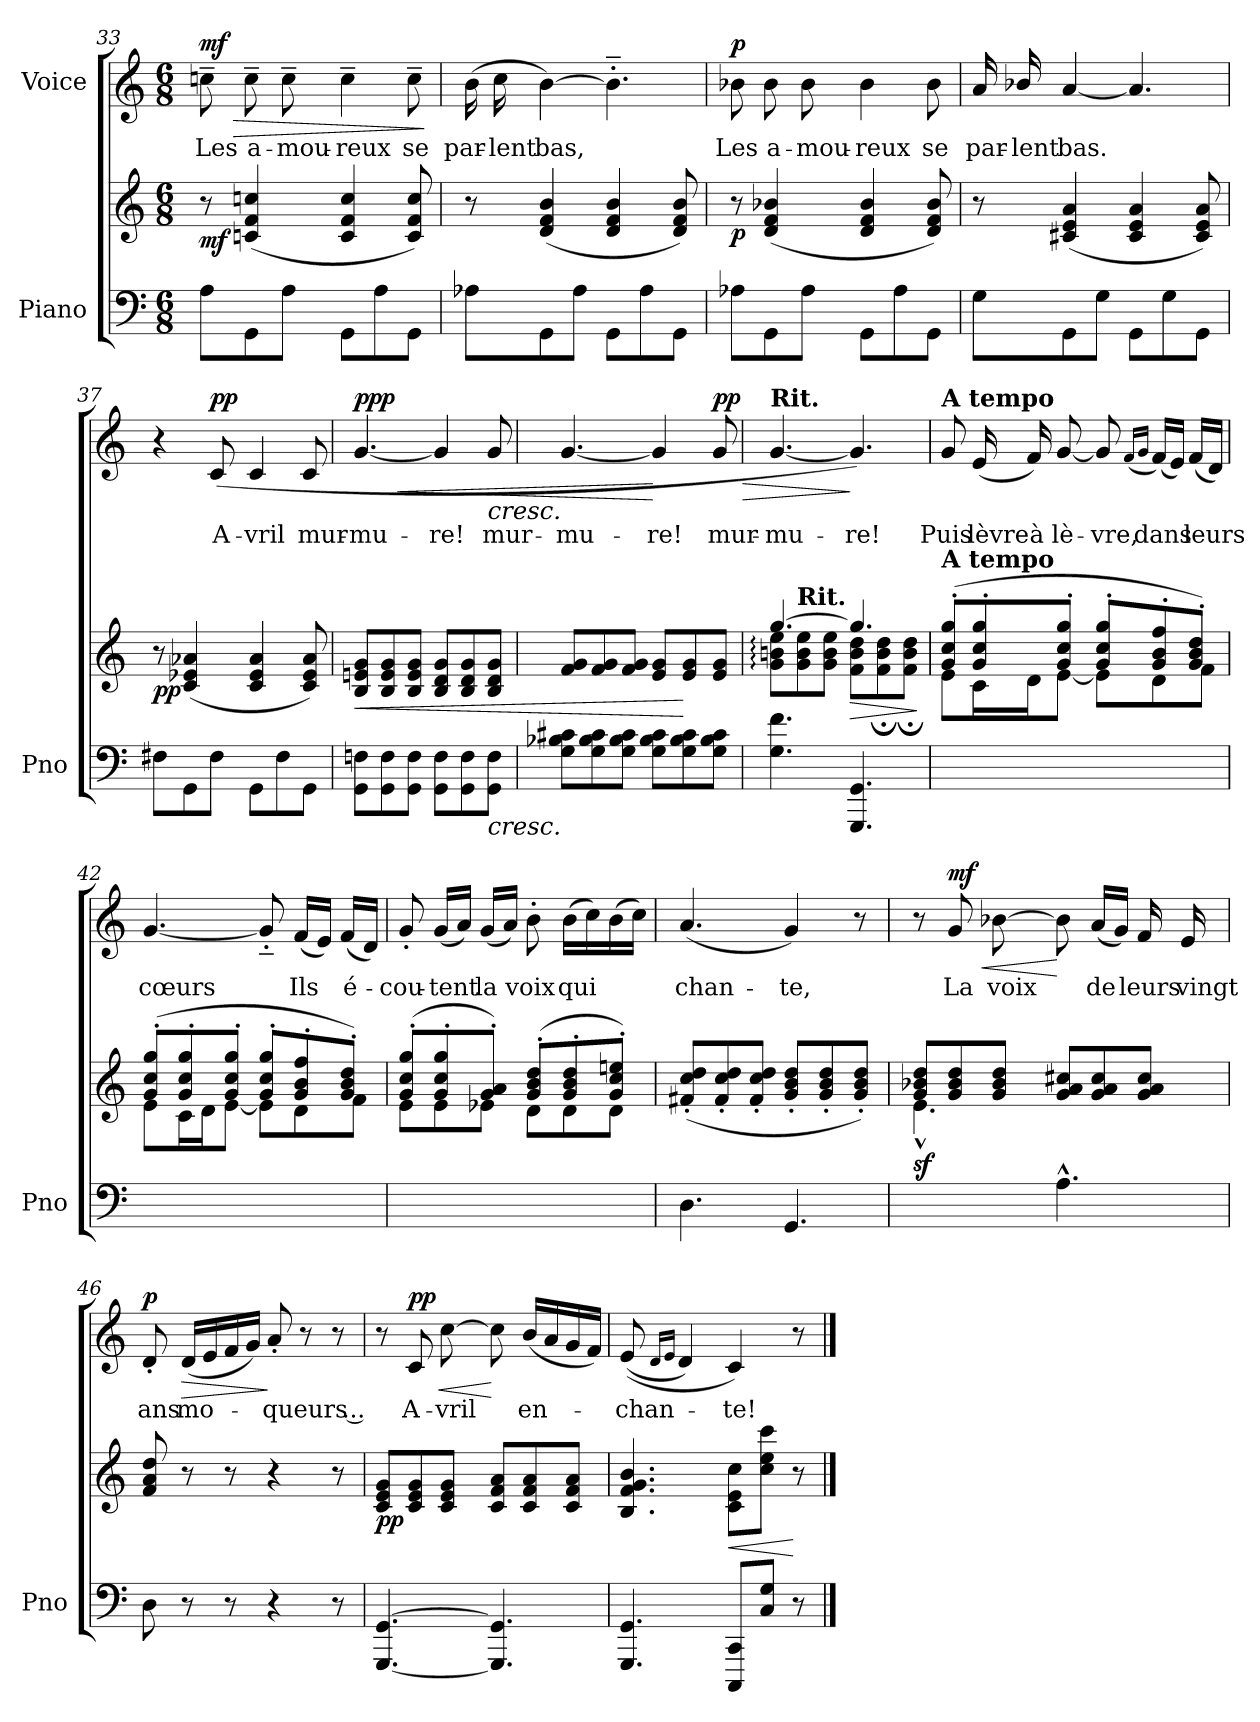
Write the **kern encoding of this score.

**kern	**kern	**dynam	**kern	**text	**dynam
*part2	*part2	*part2	*part1	*part1	*part1
*staff3	*staff2	*staff2/3	*staff1	*staff1	*staff1
*I"Piano	*	*	*I"Voice	*	*
*I'Pno	*	*	*	*	*
*clefF4	*clefG2	*	*clefG2	*	*
*k[]	*k[]	*	*k[]	*	*
*M6/8	*M6/8	*	*M6/8	*	*
=33	=33	=33	=33	=33	=33
!	!	!LO:DY:b	!	!LO:LY:b	!LO:HP:b
!	!	!	!	!	!LO:DY:n=1:a
8A\L	8r	mf	8ccn~\	Les	> mf
!	!	!	!	!LO:LY:b	!
8GG\	(>4cn/ 4f/ 4ccn/	.	8cc~\	a-	.
!	!	!	!	!LO:LY:b	!
8A\J	.	.	8cc~\	-mou-	.
!	!	!	!	!LO:LY:b	!
8GG\L	4c/ 4f/ 4cc/	.	4cc~\	-reux	.
8A\	.	.	.	.	.
!	!	!	!	!LO:LY:b	!
8GG\J	8c/ 8f/ 8cc/)	.	8cc~\	se	.
.	.	.	.	.	]
=34	=34	=34	=34	=34	=34
!	!	!	!	!LO:LY:b	!
8A-X\L	8r	.	(16b\	par-	.
!	!	!	!	!LO:LY:b	!
.	.	.	16cc\	-lent	.
!	!	!	!	!LO:LY:b	!
8GG\	(>4d/ 4f/ 4b/	.	[4b\)	bas,	.
8A-\J	.	.	.	.	.
8GG\L	4d/ 4f/ 4b/	.	4.b'~\]	.	.
8A-\	.	.	.	.	.
8GG\J	8d/ 8f/ 8b/)	.	.	.	.
!!LO:PB:g=z
=35	=35	=35	=35	=35	=35
!	!	!LO:DY:b	!	!LO:LY:b	!LO:DY:a
8A-X\L	8r	p	8b-X\	Les	p
!	!	!	!	!LO:LY:b	!
8GG\	(>4d/ 4f/ 4b-X/	.	8b-\	a-	.
!	!	!	!	!LO:LY:b	!
8A-\J	.	.	8b-\	-mou-	.
!	!	!	!	!LO:LY:b	!
8GG\L	4d/ 4f/ 4b-/	.	4b-\	-reux	.
8A-\	.	.	.	.	.
!	!	!	!	!LO:LY:b	!
8GG\J	8d/ 8f/ 8b-/)	.	8b-\	se	.
=36	=36	=36	=36	=36	=36
!	!	!	!	!LO:LY:b	!
8G\L	8r	.	16a/	par-	.
!	!	!	!	!LO:LY:b	!
.	.	.	16b-X/	-lent	.
!	!	!	!	!LO:LY:b	!
8GG\	(>4c#X/ 4e/ 4a/	.	[4a/	bas.	.
8G\J	.	.	.	.	.
8GG\L	4c#/ 4e/ 4a/	.	4.a/]	.	.
8G\	.	.	.	.	.
8GG\J	8c#/ 8e/ 8a/)	.	.	.	.
=37	=37	=37	=37	=37	=37
!	!	!LO:DY:b	!	!	!
8F#X\L	8r	pp	4r	.	.
8GG\	(4c/ 4e-X/ 4a-X/	.	.	.	.
!	!	!	!	!LO:LY:b	!LO:DY:a
8F#\J	.	.	(8c/	A-	pp
!	!	!	!	!LO:LY:b	!
8GG\L	4c/ 4e-/ 4a-/	.	4c/	-vril	.
8F#\	.	.	.	.	.
!	!	!	!	!LO:LY:b	!
8GG\J	8c/ 8e-/ 8a-/)	.	8c/	mur-	.
=38	=38	=38	=38	=38	=38
!	!	!LO:HP:b	!	!LO:LY:b	!LO:HP:b
!	!	!	!	!	!LO:DY:n=1:a
8GG\ 8Fn\L	8B/ 8en/ 8g/L	<	[4.g/	-mu-	< ppp
8GG\ 8F\	8B/ 8e/ 8g/	.	.	.	.
8GG\ 8F\J	8B/ 8e/ 8g/J	.	.	.	.
!	!	!	!	!LO:LY:b	!
8GG\ 8F\L	8B/ 8d/ 8g/L	.	4g/]	-re!	.
8GG\ 8F\	8B/ 8d/ 8g/	.	.	.	.
!	!	!	!LO:TX:b:i:t=cresc.	!	!
!LO:TX:b:i:t=cresc.	!	!	!	!	!
!	!	!	!	!LO:LY:b	!
8GG\ 8F\J	8B/ 8d/ 8g/J	.	8g/	mur-	.
!!LO:LB:g=z
=39	=39	=39	=39	=39	=39
!	!	!	!	!LO:LY:b	!
8G\ 8B-X\ 8c#X\L	8f/ 8g/L	.	[4.g/	-mu-	.
8G\ 8B-\ 8c#\	8f/ 8g/	.	.	.	.
8G\ 8B-\ 8c#\J	8f/ 8g/J	.	.	.	.
!	!	!	!	!LO:LY:b	!
8G\ 8B-\ 8c#\L	8e/ 8g/L	.	4g/]	-re!	[
8G\ 8B-\ 8c#\	8e/ 8g/	[	.	.	.
!	!	!	!	!LO:LY:b	!LO:HP:b
!	!	!	!	!	!LO:DY:n=1:a
8G\ 8B-\ 8c#\J	8e/ 8g/J	.	8g/	mur-	> pp
=40	=40	=40	=40	=40	=40
*	*^	*	*	*	*
!	!	!	!	!LO:TX:a:B:t=Rit.	!	!
!	!	!	!LO:DY:b	!	!LO:LY:b	!
!	!	!	!LO:DY:n=1:b	!	!	!
4.G\ 4.f\	[4.gg/	8g\: 8bn\: 8ee\:L	pp other-dynamics	[4.g/	-mu-	.
!	!	!LO:TX:a:B:t=Rit.	!	!	!	!
.	.	8g\ 8b\ 8ee\	.	.	.	.
.	.	8g\ 8b\ 8ee\J	.	.	.	.
!	!	!	!LO:HP:b	!	!LO:LY:b	!
4.GGG/ 4.GG/	4.gg/]	8f\ 8b\ 8dd\L	>	4.g/])	-re!	]
.	.	8f\;< 8b\;< 8dd\;<	.	.	.	.
.	.	8f\;< 8b\;< 8dd\;<J	.	.	.	.
*	*v	*v	*	*	*	*
.	.	]	.	.	.
=41	=41	=41	=41	=41	=41
*	*^	*	*	*	*
!	!	!	!	!LO:TX:a:B:t=A tempo	!	!
!	!LO:TX:a:B:t=A tempo	!	!	!	!	!
!	!	!	!LO:DY:a=2	!	!LO:LY:b	!
!	!	!	!LO:DY:n=1:a=2	!	!	!LO:DY:a
!	!	!	!	!	!	!LO:DY:n=1:a
2.ryy	(>8g/'> 8cc/'> 8gg/'>L	8e\L	p other-dynamics	8g/	Puis	p other-dynamics
!	!	!	!	!	!LO:LY:b	!
.	8g/'> 8cc/'> 8gg/'>	16c\L	.	(16e/	lèvre	.
!	!	!	!	!	!LO:LY:b	!
.	.	16d\J	.	16f/)	à	.
!	!	!	!	!	!LO:LY:b	!
.	8g/'> 8cc/'> 8gg/'>J	[<8e\J	.	[8g/	lè-	.
!	!	!	!	!	!LO:LY:b	!
.	8g/'> 8cc/'> 8gg/'>L	8e\L]	.	8g/]	-vre,	.
.	.	.	.	(16qf/LL	.	.
.	.	.	.	16qg/JJ	.	.
!	!	!	!	!	!LO:LY:b	!
.	8g/'> 8b/'> 8ff/'>	8d\	.	(16f/LL)	dans	.
.	.	.	.	16e/JJ)	.	.
!	!	!	!	!	!LO:LY:b	!
.	8g/'> 8b/'> 8dd/'>J)	8f\J	.	(16f/LL	leurs	.
.	.	.	.	16d/JJ)	.	.
!!LO:LB:g=z
=42	=42	=42	=42	=42	=42	=42
!	!	!	!	!	!LO:LY:b	!
2.ryy	(>8g/'> 8cc/'> 8gg/'>L	8e\L	.	[4.g/	cœurs	.
.	8g/'> 8cc/'> 8gg/'>	16c\L	.	.	.	.
.	.	16d\J	.	.	.	.
.	8g/'> 8cc/'> 8gg/'>J	[<8e\J	.	.	.	.
.	8g/'> 8cc/'> 8gg/'>L	8e\L]	.	8g'~/]	.	.
!	!	!	!	!	!LO:LY:b	!
.	8g/'> 8b/'> 8ff/'>	8d\	.	(16f/LL	Ils	.
.	.	.	.	16e/JJ)	.	.
!	!	!	!	!	!LO:LY:b	!
.	8g/'> 8b/'> 8dd/'>J)	8f\J	.	(16f/LL	é-	.
.	.	.	.	16d/JJ)	.	.
=43	=43	=43	=43	=43	=43	=43
!	!	!	!	!	!LO:LY:b	!
2.ryy	(>8g/'> 8cc/'> 8gg/'>L	8e\L	.	8g'/	-cou-	.
!	!	!	!	!	!LO:LY:b	!
.	8g/'> 8cc/'> 8gg/'>	8e\	.	(16g/LL	-tent	.
.	.	.	.	16a/JJ)	.	.
!	!	!	!	!	!LO:LY:b	!
.	8g/'> 8a/'>J)	8e-X\J	.	(16g/LL	la	.
.	.	.	.	16a/JJ)	.	.
!	!	!	!	!	!LO:LY:b	!
.	(>8g/'> 8b/'> 8dd/'>L	8d\L	.	8b'\	voix	.
!	!	!	!	!	!LO:LY:b	!
.	8g/'> 8b/'> 8dd/'>	8d\	.	(16b\LL	qui	.
.	.	.	.	16cc\)	.	.
.	8g/'> 8cc/'> 8een/'>J)	8d\J	.	(16b\	.	.
.	.	.	.	16cc\JJ)	.	.
*	*v	*v	*	*	*	*
=44	=44	=44	=44	=44	=44
!	!	!	!	!LO:LY:b	!
4.D\	(>8f#X/'> 8cc/'> 8dd/'>L	.	(4.a/	chan-	.
.	8f#/'> 8cc/'> 8dd/'>	.	.	.	.
.	8f#/'> 8cc/'> 8dd/'>J	.	.	.	.
!	!	!	!	!LO:LY:b	!
4.GG/	8g/'> 8b/'> 8dd/'>L	.	4g/)	-te,	.
.	8g/'> 8b/'> 8dd/'>	.	.	.	.
.	8g/'> 8b/'> 8dd/'>J)	.	8r	.	.
!!LO:LB:g=z
=45	=45	=45	=45	=45	=45
*	*^	*	*	*	*
!	!	!	!LO:DY:b	!	!	!
4.ryy	8g/ 8b-X/ 8dd/L	4.e^^\	sf	8r	.	.
!	!	!	!	!	!LO:LY:b	!LO:HP:b
!	!	!	!	!	!	!LO:DY:n=1:a
.	8g/ 8b-/ 8dd/	.	.	8g/	La	< mf
!	!	!	!	!	!LO:LY:b	!
.	8g/ 8b-/ 8dd/J	.	.	[8b-X\	voix	.
4.A^^\	8g/ 8a/ 8cc#X/L	4.ryy	.	8b-\]	.	[
!	!	!	!	!	!LO:LY:b	!
.	8g/ 8a/ 8cc#/	.	.	(16a/LL	de	.
.	.	.	.	16g/JJ)	.	.
!	!	!	!	!	!LO:LY:b	!
.	8g/ 8a/ 8cc#/J	.	.	16f/	leurs	.
!	!	!	!	!	!LO:LY:b	!
.	.	.	.	16e/	vingt	.
*	*v	*v	*	*	*	*
=46	=46	=46	=46	=46	=46
!	!	!	!	!LO:LY:b	!LO:DY:a
8D\	8f/ 8a/ 8dd/	.	8d'>/	ans	p
!	!	!	!	!LO:LY:b	!LO:HP:b
8r	8r	.	(16d/LL	mo-	>
.	.	.	16e/	.	.
8r	8r	.	16f/	.	.
.	.	.	16g/JJ)	.	.
!	!	!	!	!LO:LY:b	!
4r	4r	.	8a'/	-queurs ...	]
.	.	.	8r	.	.
8r	8r	.	8r	.	.
=47	=47	=47	=47	=47	=47
!	!	!LO:DY:b	!	!	!
[4.GGG/ [4.GG/	8c/ 8e/ 8g/L	pp	8r	.	.
!	!	!	!	!LO:LY:b	!LO:HP:b
!	!	!	!	!	!LO:DY:n=1:a
.	8c/ 8e/ 8g/	.	8c/	A-	< pp
!	!	!	!	!LO:LY:b	!
.	8c/ 8e/ 8g/J	.	[8cc\	-vril	.
4.GGG/] 4.GG/]	8c/ 8f/ 8a/L	.	8cc\]	.	[
!	!	!	!	!LO:LY:b	!
.	8c/ 8f/ 8a/	.	(16b/LL	en-	.
.	.	.	16a/	.	.
.	8c/ 8f/ 8a/J	.	16g/	.	.
.	.	.	16f/JJ)	.	.
=48	=48	=48	=48	=48	=48
!	!	!	!	!LO:LY:b	!
4.GGG/ 4.GG/	4.B/ 4.f/ 4.g/ 4.b/	.	((>8e/	-chan-	.
.	.	.	16qd/LL	.	.
.	.	.	16qe/JJ	.	.
.	.	.	4d/)	.	.
!	!	!LO:HP:b	!	!LO:LY:b	!
8CCC/ 8CC/L	8c\ 8e\ 8cc\L	<	4c/)	-te!	.
8C/ 8G/J	8cc\ 8ee\ 8ccc\J	.	.	.	.
8r	8r	[	8r	.	.
==	==	==	==	==	==
*-	*-	*-	*-	*-	*-
